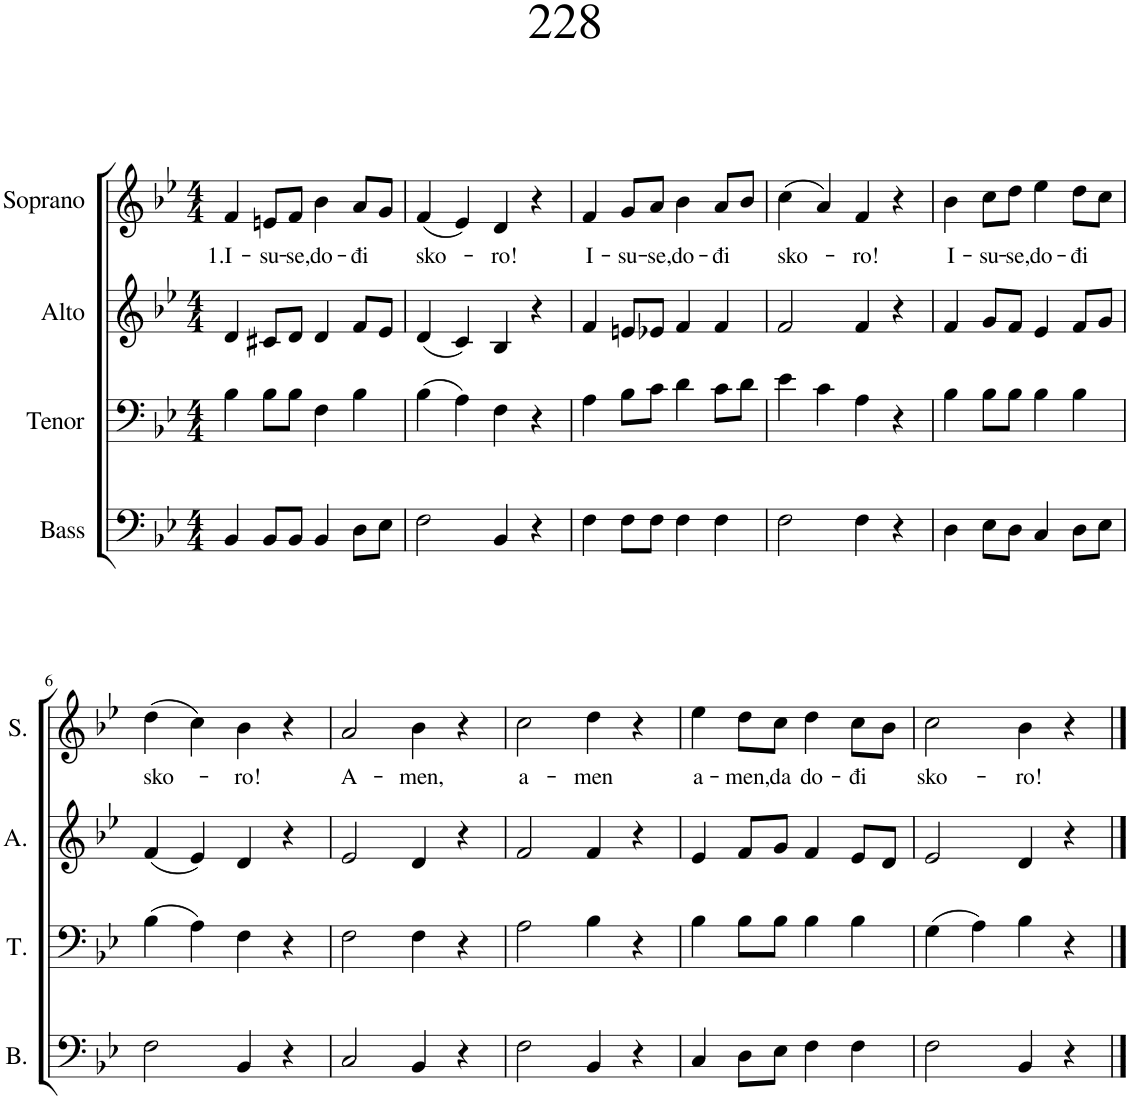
**kern	**kern	**kern	**kern	**text
*part4	*part3	*part2	*part1	*part1
*staff4	*staff3	*staff2	*staff1	*staff1
*I"Bass	*I"Tenor	*I"Alto	*I"Soprano	*
*I'B.	*I'T.	*I'A.	*I'S.	*
*clefF4	*clefF4	*clefG2	*clefG2	*
*k[b-e-]	*k[b-e-]	*k[b-e-]	*k[b-e-]	*
*M4/4	*M4/4	*M4/4	*M4/4	*
=1	=1	=1	=1	=1
!	!	!	!	!LO:LY:b
4BB-/	4B-\	4d/	4f/	1.I-
!	!	!	!	!LO:LY:b
8BB-/L	8B-\L	8c#X/L	8en/L	-su-
!	!	!	!	!LO:LY:b
8BB-/J	8B-\J	8d/J	8f/J	-se,
!	!	!	!	!LO:LY:b
4BB-/	4F\	4d/	4b-\	do-
!	!	!	!	!LO:LY:b
8D\L	4B-\	8f/L	8a/L	-đi
8E-\J	.	8e-/J	8g/J	.
=2	=2	=2	=2	=2
!	!	!	!	!LO:LY:b
2F\	(4B-\	(4d/	(4f/	sko-
.	4A\)	4c/)	4e-/)	.
!	!	!	!	!LO:LY:b
4BB-/	4F\	4B-/	4d/	-ro!
4r	4r	4r	4r	.
=3	=3	=3	=3	=3
!	!	!	!	!LO:LY:b
4F\	4A\	4f/	4f/	I-
!	!	!	!	!LO:LY:b
8F\L	8B-\L	8en/L	8g/L	-su-
!	!	!	!	!LO:LY:b
8F\J	8c\J	8e-X/J	8a/J	-se,
!	!	!	!	!LO:LY:b
4F\	4d\	4f/	4b-\	do-
!	!	!	!	!LO:LY:b
4F\	8c\L	4f/	8a/L	-đi
.	8d\J	.	8b-/J	.
=4	=4	=4	=4	=4
!	!	!	!	!LO:LY:b
2F\	4e-\	2f/	(4cc\	sko-
.	4c\	.	4a/)	.
!	!	!	!	!LO:LY:b
4F\	4A\	4f/	4f/	-ro!
4r	4r	4r	4r	.
=5	=5	=5	=5	=5
!	!	!	!	!LO:LY:b
4D\	4B-\	4f/	4b-\	I-
!	!	!	!	!LO:LY:b
8E-\L	8B-\L	8g/L	8cc\L	-su-
!	!	!	!	!LO:LY:b
8D\J	8B-\J	8f/J	8dd\J	-se,
!	!	!	!	!LO:LY:b
4C/	4B-\	4e-/	4ee-\	do-
!	!	!	!	!LO:LY:b
8D\L	4B-\	8f/L	8dd\L	-đi
8E-\J	.	8g/J	8cc\J	.
!!LO:LB:g=z
=6	=6	=6	=6	=6
!	!	!	!	!LO:LY:b
2F\	(4B-\	(4f/	(4dd\	sko-
.	4A\)	4e-/)	4cc\)	.
!	!	!	!	!LO:LY:b
4BB-/	4F\	4d/	4b-\	-ro!
4r	4r	4r	4r	.
=7	=7	=7	=7	=7
!	!	!	!	!LO:LY:b
2C/	2F\	2e-/	2a/	A-
!	!	!	!	!LO:LY:b
4BB-/	4F\	4d/	4b-\	-men,
4r	4r	4r	4r	.
=8	=8	=8	=8	=8
!	!	!	!	!LO:LY:b
2F\	2A\	2f/	2cc\	a-
!	!	!	!	!LO:LY:b
4BB-/	4B-\	4f/	4dd\	-men
4r	4r	4r	4r	.
=9	=9	=9	=9	=9
!	!	!	!	!LO:LY:b
4C/	4B-\	4e-/	4ee-\	a-
!	!	!	!	!LO:LY:b
8D\L	8B-\L	8f/L	8dd\L	-men,
!	!	!	!	!LO:LY:b
8E-\J	8B-\J	8g/J	8cc\J	da
!	!	!	!	!LO:LY:b
4F\	4B-\	4f/	4dd\	do-
!	!	!	!	!LO:LY:b
4F\	4B-\	8e-/L	8cc\L	-đi
.	.	8d/J	8b-\J	.
=10	=10	=10	=10	=10
!	!	!	!	!LO:LY:b
2F\	(4G\	2e-/	2cc\	sko-
.	4A\)	.	.	.
!	!	!	!	!LO:LY:b
4BB-/	4B-\	4d/	4b-\	-ro!
4r	4r	4r	4r	.
==	==	==	==	==
*-	*-	*-	*-	*-
